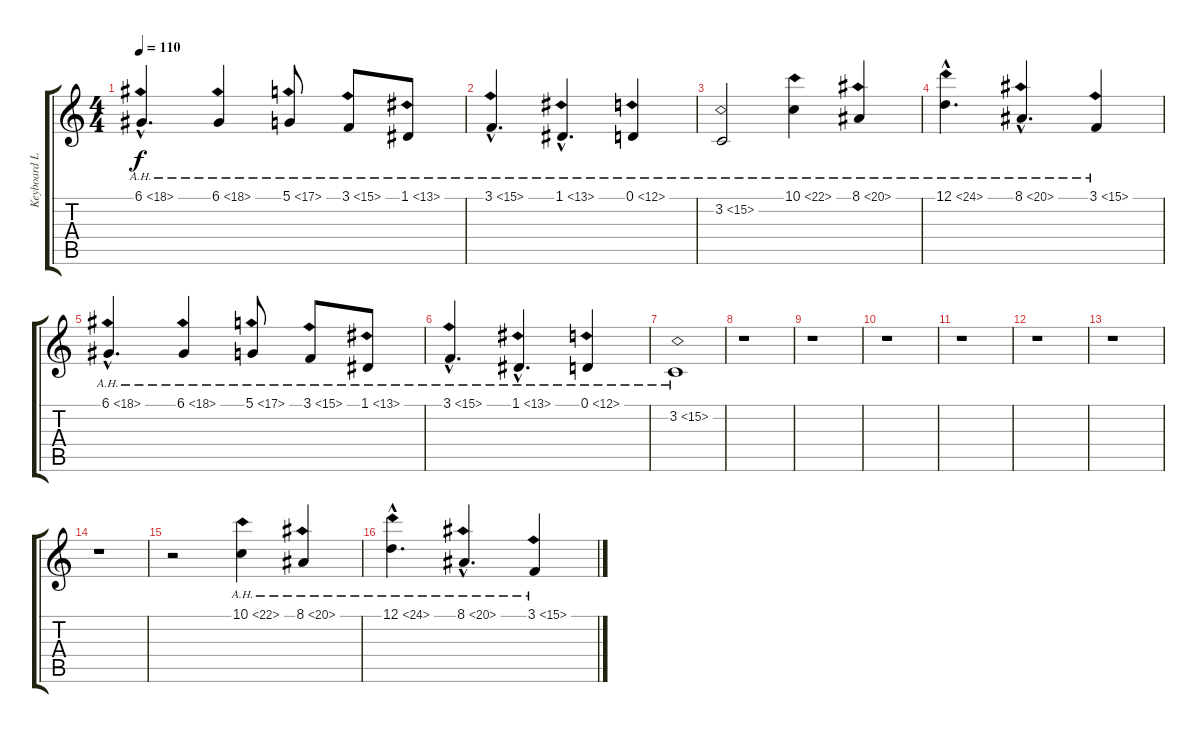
\track ("Keyboard Layer" "Keyboard L") {instrument pad1newage}
\staff {score tabs}
\tuning (D4 A3 F3 C3 G2 C2) {hide}
\ts (4 4)
\tempo 110
\clef g2
\ks c
6.1{ah 12 hac}.4{d dy f} 6.1{ah 12}.4 5.1{ah 12}.8 3.1{ah 12}.8 1.1{ah 12}.8 |
3.1{ah 12 hac}.4{d} 1.1{ah 12 hac}.4{d} 0.1{ah 12}.4 |
3.2{ah 12}.2 10.1{ah 12}.4 8.1{ah 12}.4 |
12.1{ah 12 hac}.4{d} 8.1{ah 12 hac}.4{d} 3.1{ah 12}.4 |
6.1{ah 12 hac}.4{d} 6.1{ah 12}.4 5.1{ah 12}.8 3.1{ah 12}.8 1.1{ah 12}.8 |
3.1{ah 12 hac}.4{d} 1.1{ah 12 hac}.4{d} 0.1{ah 12}.4 |
3.2{ah 12}.1 |
r.1 |
r.1 |
r.1 |
r.1 |
r.1 |
r.1 |
r.1 |
r.2 10.1{ah 12}.4 8.1{ah 12}.4 |
12.1{ah 12 hac}.4{d} 8.1{ah 12 hac}.4{d} 3.1{ah 12}.4
